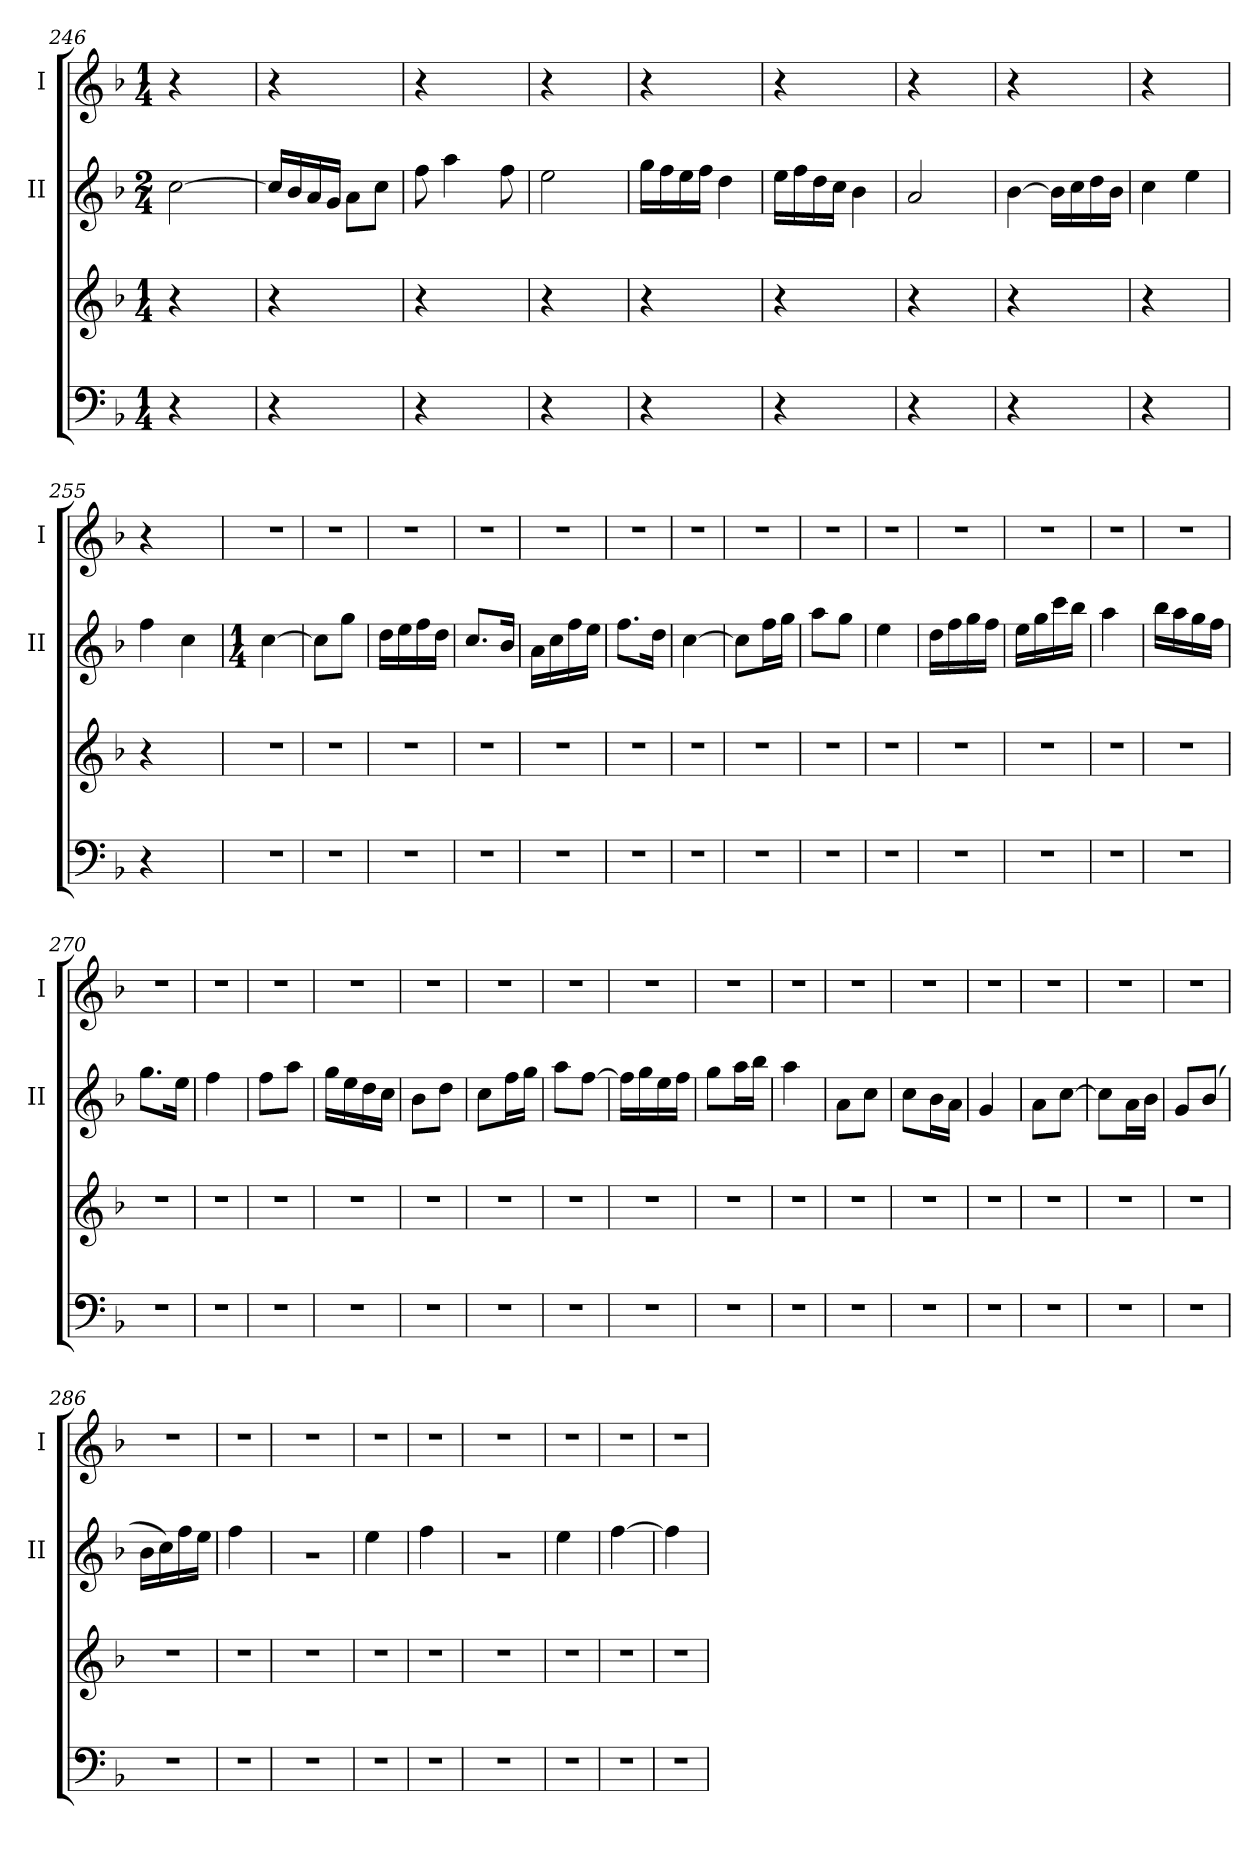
**kern	**kern	**kern	**kern
*part3	*part3	*part2	*part1
*staff4	*staff3	*staff2	*staff1
*	*	*I"II	*I"I
*	*	*I'II	*I'I
*clefF4	*clefG2	*clefG2	*clefG2
*k[b-]	*k[b-]	*k[b-]	*k[b-]
*F:	*F:	*F:	*F:
*M1/4	*M1/4	*M2/4	*M1/4
=246	=246	=246	=246
4r	4r	[<2cc\	4r
4ryy	4ryy	.	4ryy
!!LO:LB:g=z
=247	=247	=247	=247
4r	4r	16cc/LL]	4r
.	.	16b-/	.
.	.	16a/	.
.	.	16g/JJ	.
4ryy	4ryy	8a\L	4ryy
.	.	8cc\J	.
=248	=248	=248	=248
4r	4r	8ff\	4r
.	.	4aa\	.
4ryy	4ryy	.	4ryy
.	.	8ff\	.
=249	=249	=249	=249
4r	4r	2ee\	4r
4ryy	4ryy	.	4ryy
=250	=250	=250	=250
4r	4r	16gg\LL	4r
.	.	16ff\	.
.	.	16ee\	.
.	.	16ff\JJ	.
4ryy	4ryy	4dd\	4ryy
=251	=251	=251	=251
4r	4r	16ee\LL	4r
.	.	16ff\	.
.	.	16dd\	.
.	.	16cc\JJ	.
4ryy	4ryy	4b-\	4ryy
=252	=252	=252	=252
4r	4r	2a/	4r
4ryy	4ryy	.	4ryy
=253	=253	=253	=253
4r	4r	[>4b-\	4r
4ryy	4ryy	16b-\LL]	4ryy
.	.	16cc\	.
.	.	16dd\	.
.	.	16b-\JJ	.
=254	=254	=254	=254
4r	4r	4cc\	4r
4ryy	4ryy	4ee\	4ryy
!!LO:LB:g=z
=255	=255	=255	=255
4r	4r	4ff\	4r
4ryy	4ryy	4cc\	4ryy
=256	=256	=256	=256
*	*	*M1/4	*
4r	4r	[>4cc\	4r
=257	=257	=257	=257
4r	4r	8cc\L]	4r
.	.	8gg\J	.
=258	=258	=258	=258
4r	4r	16dd\LL	4r
.	.	16ee\	.
.	.	16ff\	.
.	.	16dd\JJ	.
=259	=259	=259	=259
4r	4r	8.cc/L	4r
.	.	16b-/Jk	.
=260	=260	=260	=260
4r	4r	16a\LL	4r
.	.	16cc\	.
.	.	16ff\	.
.	.	16ee\JJ	.
=261	=261	=261	=261
4r	4r	8.ff\L	4r
.	.	16dd\Jk	.
=262	=262	=262	=262
4r	4r	[>4cc\	4r
=263	=263	=263	=263
4r	4r	8cc\L]	4r
.	.	16ff\L	.
.	.	16gg\JJ	.
!!LO:LB:g=z
=264	=264	=264	=264
4r	4r	8aa\L	4r
.	.	8gg\J	.
=265	=265	=265	=265
4r	4r	4ee\	4r
=266	=266	=266	=266
4r	4r	16dd\LL	4r
.	.	16ff\	.
.	.	16gg\	.
.	.	16ff\JJ	.
=267	=267	=267	=267
4r	4r	16ee\LL	4r
.	.	16gg\	.
.	.	16ccc\	.
.	.	16bb-\JJ	.
=268	=268	=268	=268
4r	4r	4aa\	4r
=269	=269	=269	=269
4r	4r	16bb-\LL	4r
.	.	16aa\	.
.	.	16gg\	.
.	.	16ff\JJ	.
=270	=270	=270	=270
4r	4r	8.gg\L	4r
.	.	16ee\Jk	.
=271	=271	=271	=271
4r	4r	4ff\	4r
=272	=272	=272	=272
4r	4r	8ff\L	4r
.	.	8aa\J	.
=273	=273	=273	=273
4r	4r	16gg\LL	4r
.	.	16ee\	.
.	.	16dd\	.
.	.	16cc\JJ	.
=274	=274	=274	=274
4r	4r	8b-\L	4r
.	.	8dd\J	.
!!LO:LB:g=z
=275	=275	=275	=275
4r	4r	8cc\L	4r
.	.	16ff\L	.
.	.	16gg\JJ	.
=276	=276	=276	=276
4r	4r	8aa\L	4r
.	.	[>8ff\J	.
=277	=277	=277	=277
4r	4r	16ff\LL]	4r
.	.	16gg\	.
.	.	16ee\	.
.	.	16ff\JJ	.
=278	=278	=278	=278
4r	4r	8gg\L	4r
.	.	16aa\L	.
.	.	16bb-\JJ	.
=279	=279	=279	=279
4r	4r	4aa\	4r
=280	=280	=280	=280
4r	4r	8a\L	4r
.	.	8cc\J	.
=281	=281	=281	=281
4r	4r	8cc\L	4r
.	.	16b-\L	.
.	.	16a\JJ	.
=282	=282	=282	=282
4r	4r	4g/	4r
!!LO:LB:g=z
=283	=283	=283	=283
4r	4r	8a\L	4r
.	.	[>8cc\J	.
=284	=284	=284	=284
4r	4r	8cc\L]	4r
.	.	16a\L	.
.	.	16b-\JJ	.
=285	=285	=285	=285
4r	4r	8g/L	4r
.	.	(8b-/J	.
=286	=286	=286	=286
4r	4r	16b-\LL	4r
.	.	16cc\)	.
.	.	16ff\	.
.	.	16ee\JJ	.
=287	=287	=287	=287
4r	4r	4ff\	4r
=288	=288	=288	=288
!	!	!LO:N:vis=1	!
4r	4r	4ra	4r
=289	=289	=289	=289
4r	4r	4ee\	4r
=290	=290	=290	=290
4r	4r	4ff\	4r
=291	=291	=291	=291
!	!	!LO:N:vis=1	!
4r	4r	4ra	4r
=292	=292	=292	=292
4r	4r	4ee\	4r
=293	=293	=293	=293
4r	4r	[>4ff\	4r
=294	=294	=294	=294
4r	4r	4ff\]	4r
=	=	=	=
*-	*-	*-	*-
